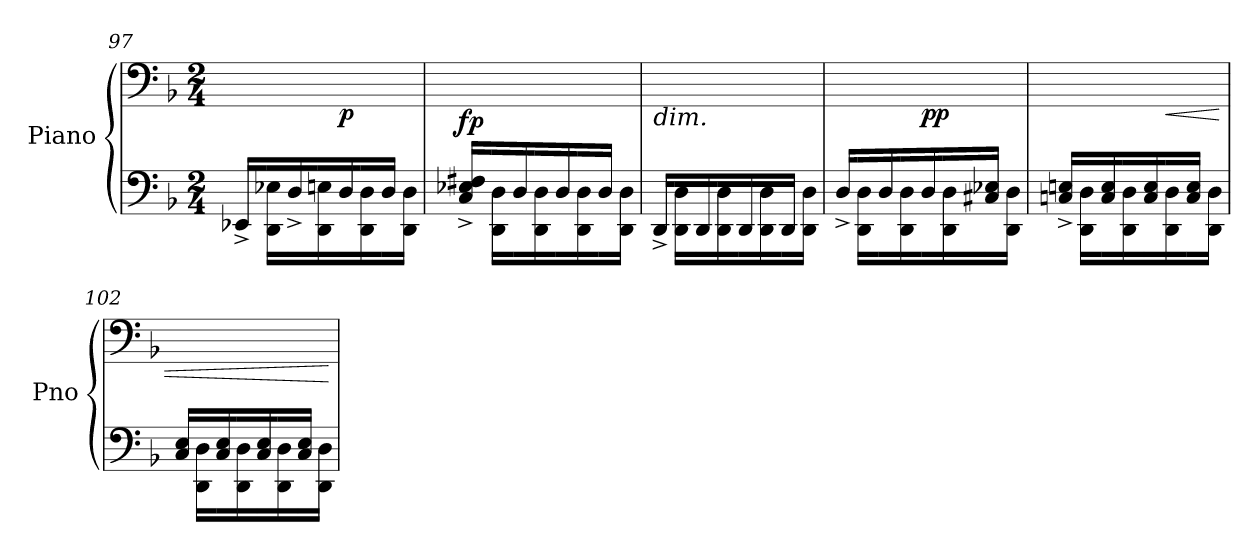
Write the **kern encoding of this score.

**kern	**kern	**dynam
*part1	*part1	*part1
*staff2	*staff1	*staff1/2
*I"Piano	*	*
*I'Pno	*	*
*clefF4	*clefF4	*
*k[b-]	*k[b-]	*
*M2/4	*M2/4	*
=97	=97	=97
*^	*	*
16EE-X^>/LL	16ryy	16ryy	.
16ryy	16DD\ 16E-X\LL	16ryy	.
16D^>/	16ryy	16ryy	.
16ryy	16DD\ 16En\	16ryy	.
!	!	!	!LO:DY:b
16D/	16ryy	16ryy	p
16ryy	16DD\ 16D\	16ryy	.
16D/JJ	16ryy	16ryy	.
16ryy	16DD\ 16D\JJ	16ryy	.
=98	=98	=98	=98
!	!	!	!LO:DY:b
16C/^> 16E-X/^> 16F#X/^>LL	16ryy	16ryy	fp
16ryy	16DD\ 16D\LL	16ryy	.
16D/	16ryy	16ryy	.
16ryy	16DD\ 16D\	16ryy	.
16D/	16ryy	16ryy	.
16ryy	16DD\ 16D\	16ryy	.
16D/JJ	16ryy	16ryy	.
16ryy	16DD\ 16D\JJ	16ryy	.
=99	=99	=99	=99
!	!	!LO:TX:b:i:t=dim.	!
16DD^/LL	16ryy	16ryy	.
16ryy	16DD\ 16D\LL	16ryy	.
16DD/	16ryy	16ryy	.
16ryy	16DD\ 16D\	16ryy	.
16DD/	16ryy	16ryy	.
16ryy	16DD\ 16D\	16ryy	.
16DD/JJ	16ryy	16ryy	.
16ryy	16DD\ 16D\JJ	16ryy	.
!!LO:PB:g=z
=100	=100	=100	=100
16D^/LL	16ryy	16ryy	.
16ryy	16DD\ 16D\LL	16ryy	.
16D/	16ryy	16ryy	.
16ryy	16DD\ 16D\	16ryy	.
!	!	!	!LO:DY:b
16D/	16ryy	16ryy	pp
16ryy	16DD\ 16D\	16ryy	.
16C#X/ 16E-X/JJ	16ryy	16ryy	.
16ryy	16DD\ 16D\JJ	16ryy	.
=101	=101	=101	=101
16Cn/^ 16En/^LL	16ryy	16ryy	.
16ryy	16DD\ 16D\LL	16ryy	.
16C/ 16E/	16ryy	16ryy	.
16ryy	16DD\ 16D\	16ryy	.
16C/ 16E/	16ryy	16ryy	.
!	!	!	!LO:HP:b
16ryy	16DD\ 16D\	16ryy	<
16C/ 16E/JJ	16ryy	16ryy	.
16ryy	16DD\ 16D\JJ	16ryy	.
=102	=102	=102	=102
16C/ 16E/LL	16ryy	16ryy	.
16ryy	16DD\ 16D\LL	16ryy	.
16C/ 16E/	16ryy	16ryy	.
16ryy	16DD\ 16D\	16ryy	.
16C/ 16E/	16ryy	16ryy	.
16ryy	16DD\ 16D\	16ryy	.
16C/ 16E/JJ	16ryy	16ryy	.
16ryy	16DD\ 16D\JJ	16ryy	.
*v	*v	*	*
.	.	[
=	=	=
*-	*-	*-
